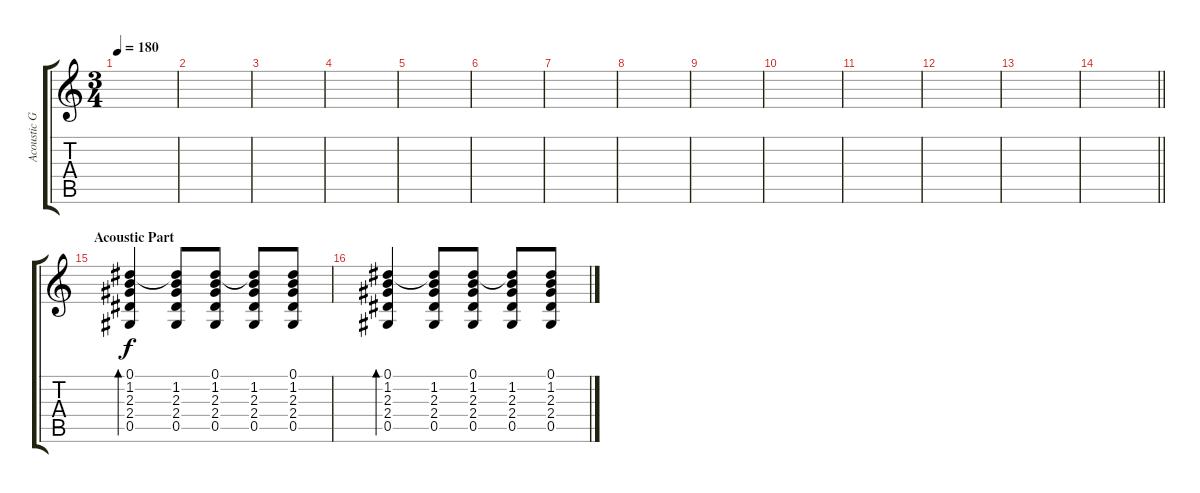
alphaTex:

\track ("Acoustic Guitar 1" "Acoustic G") {instrument acousticguitarnylon}
\staff {score tabs}
\tuning (Eb4 Bb3 Gb3 Db3 Ab2 Eb2) {hide}
\ts (3 4)
\tempo 180
\clef g2
\ks c
|
|
|
|
|
|
|
|
|
|
|
|
|
\barLineRight lightlight
|
\section ("" "Acoustic Part")
(0.1 1.2 2.3 2.4 0.5).4{bd 240 instrument acousticguitarnylon} (0.1{t} 1.2 2.3 2.4 0.5).8 (0.1 1.2 2.3 2.4 0.5).8 (0.1{t} 1.2 2.3 2.4 0.5).8 (0.1 1.2 2.3 2.4 0.5).8 |
(0.1 1.2 2.3 2.4 0.5).4{bd 30} (0.1{t} 1.2 2.3 2.4 0.5).8 (0.1 1.2 2.3 2.4 0.5).8 (0.1{t} 1.2 2.3 2.4 0.5).8 (0.1 1.2 2.3 2.4 0.5).8
